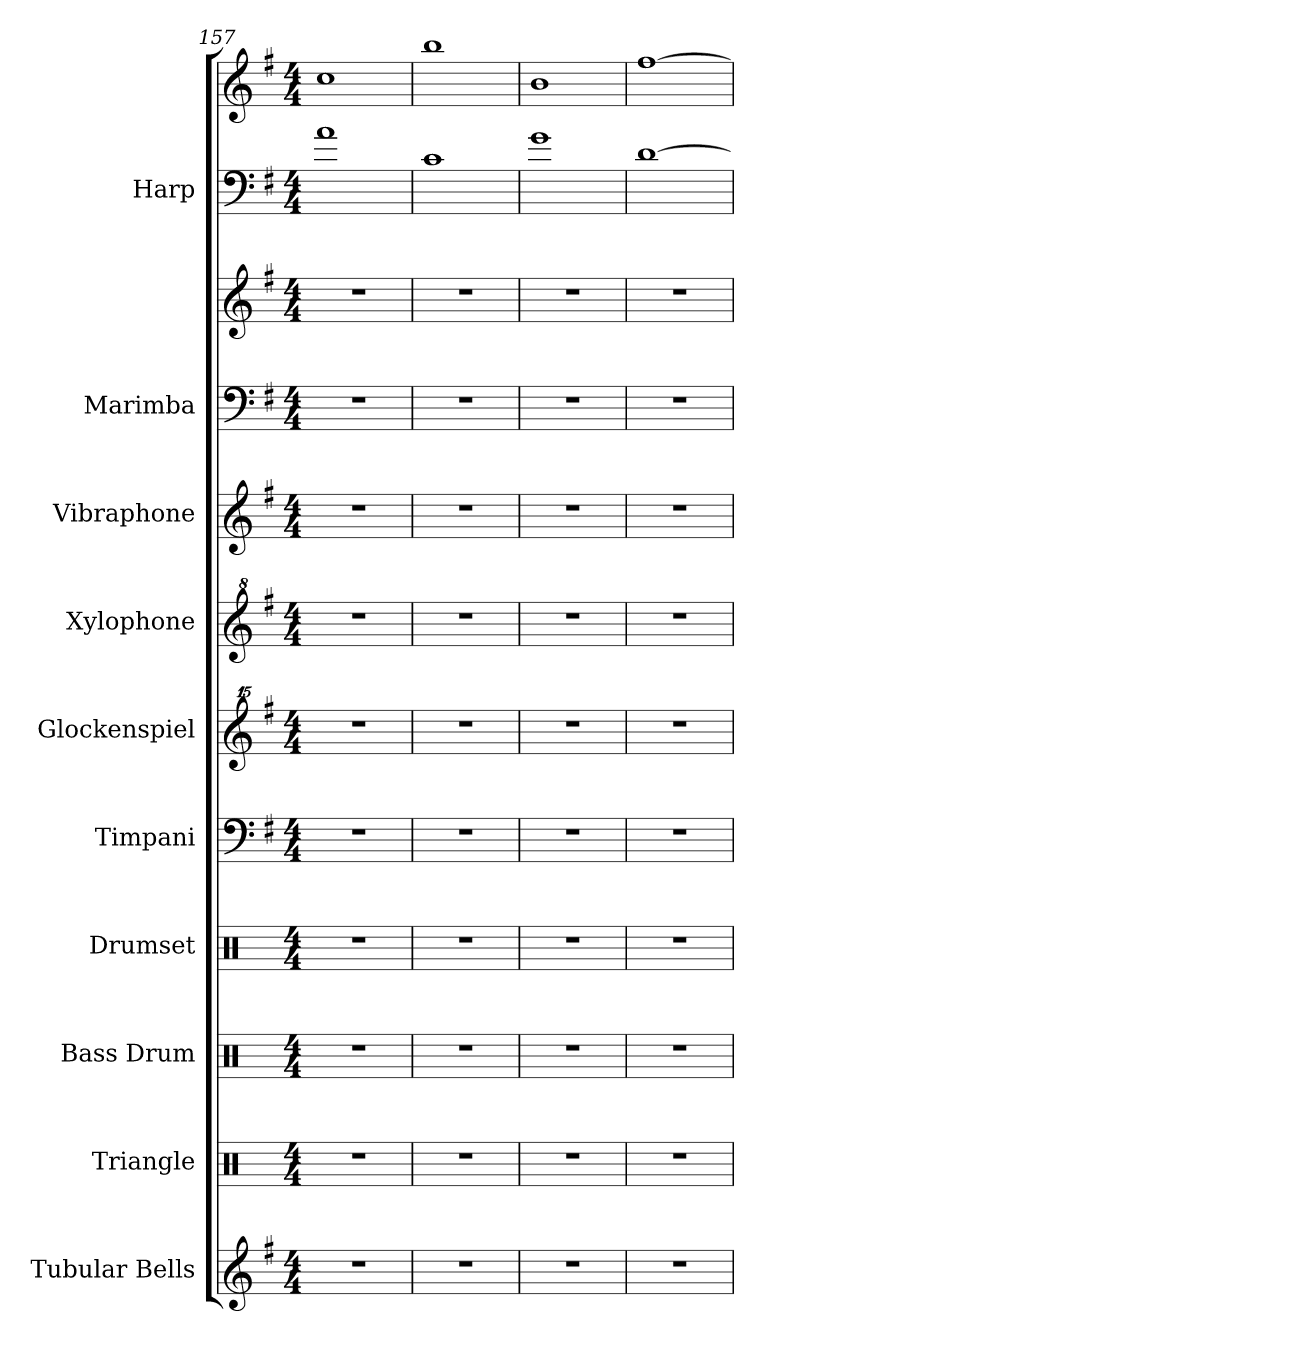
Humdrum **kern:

**kern	**kern	**kern	**kern	**kern	**kern	**kern	**kern	**kern	**kern	**kern	**kern
*part10	*part9	*part8	*part7	*part6	*part5	*part4	*part3	*part2	*part2	*part1	*part1
*staff12	*staff11	*staff10	*staff9	*staff8	*staff7	*staff6	*staff5	*staff4	*staff3	*staff2	*staff1
*I"Tubular Bells	*I"Triangle	*I"Bass Drum	*I"Drumset	*I"Timpani	*I"Glockenspiel	*I"Xylophone	*I"Vibraphone	*I"Marimba	*	*I"Harp	*
*I'Tu. Be.	*I'Trgl.	*I'B. Dr.	*I'Drs.	*I'Timp.	*I'Glk.	*I'Xyl.	*I'Vib.	*I'Mrm.	*	*I'Hrp.	*
*clefG2	*clefX	*clefX	*clefX	*clefF4	*clefG^^2	*clefG^2	*clefG2	*clefF4	*clefG2	*clefF4	*clefG2
*k[f#]	*k[]	*k[]	*k[]	*k[f#]	*k[f#]	*k[f#]	*k[f#]	*k[f#]	*k[f#]	*k[f#]	*k[f#]
*G:	*C:	*C:	*C:	*G:	*G:	*G:	*G:	*G:	*G:	*G:	*G:
*M4/4	*M4/4	*M4/4	*M4/4	*M4/4	*M4/4	*M4/4	*M4/4	*M4/4	*M4/4	*M4/4	*M4/4
=157	=157	=157	=157	=157	=157	=157	=157	=157	=157	=157	=157
1r	1r	1r	1r	1r	1r	1r	1r	1r	1r	1a	1cc
!!LO:PB:g=z
=158	=158	=158	=158	=158	=158	=158	=158	=158	=158	=158	=158
1r	1r	1r	1r	1r	1r	1r	1r	1r	1r	1c	1bb
=159	=159	=159	=159	=159	=159	=159	=159	=159	=159	=159	=159
1r	1r	1r	1r	1r	1r	1r	1r	1r	1r	1g	1b
=160	=160	=160	=160	=160	=160	=160	=160	=160	=160	=160	=160
1r	1r	1r	1r	1r	1r	1r	1r	1r	1r	[1d	[1ff#
=	=	=	=	=	=	=	=	=	=	=	=
*-	*-	*-	*-	*-	*-	*-	*-	*-	*-	*-	*-
